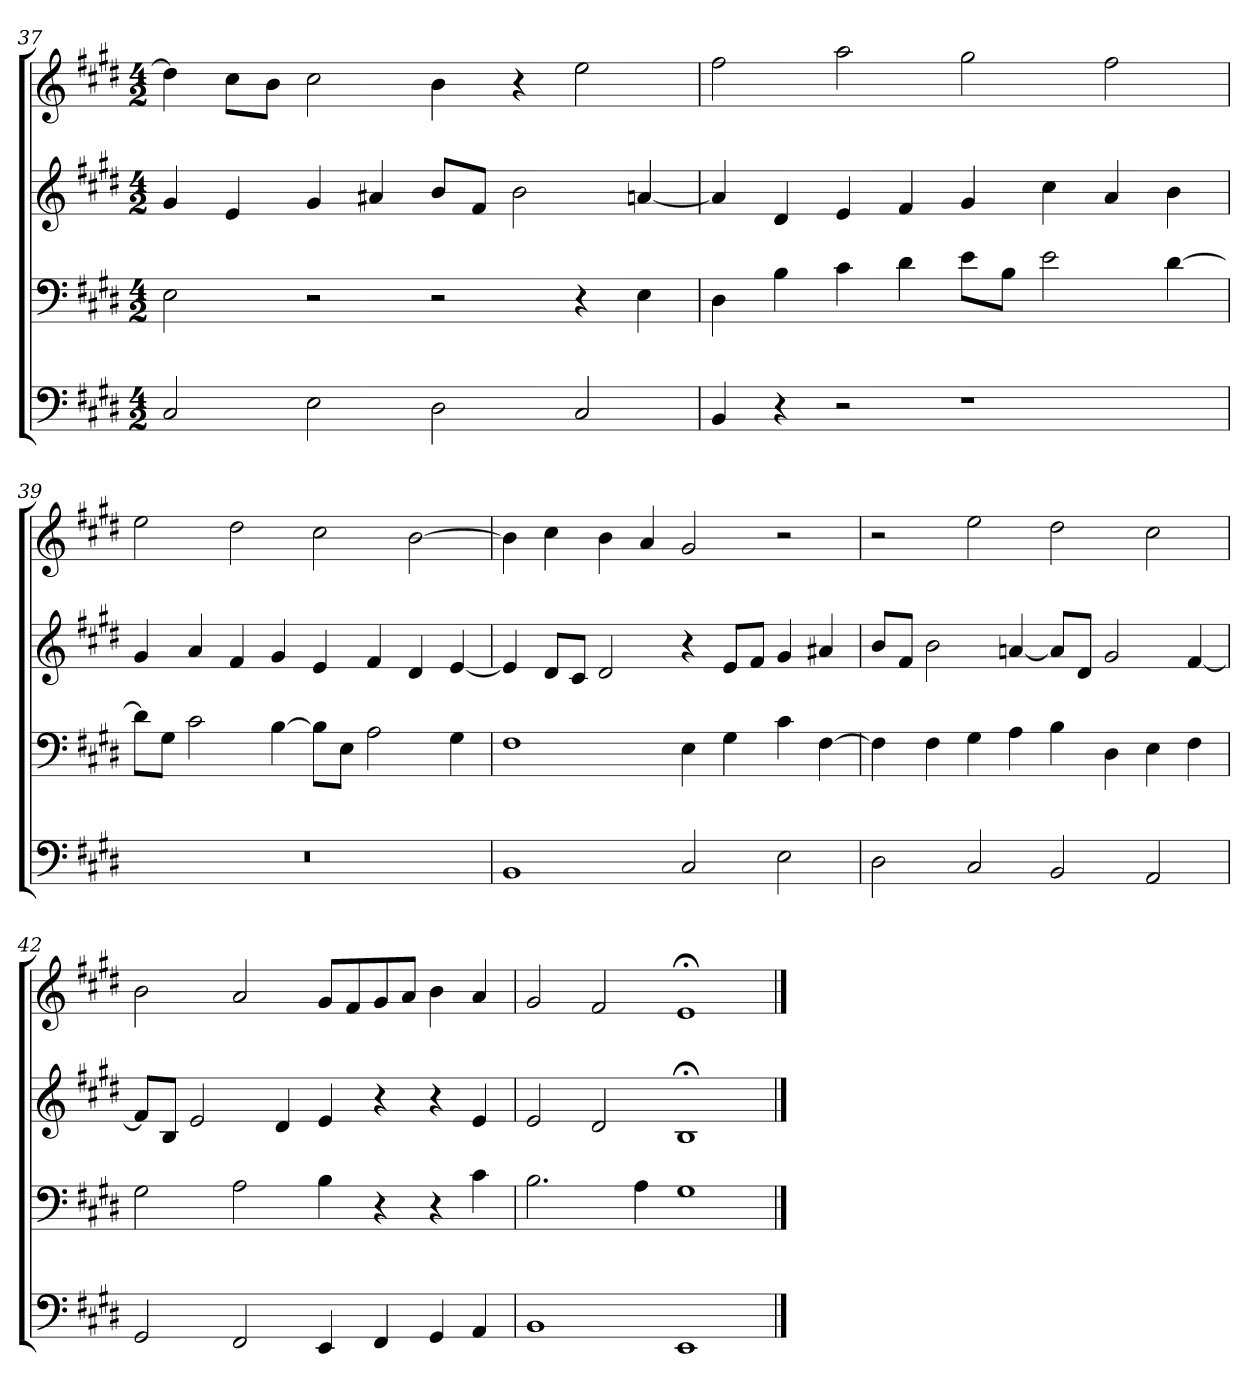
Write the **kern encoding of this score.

**kern	**kern	**kern	**kern
*part4	*part3	*part2	*part1
*staff4	*staff3	*staff2	*staff1
*clefF4	*clefF4	*clefG2	*clefG2
*k[f#c#g#d#]	*k[f#c#g#d#]	*k[f#c#g#d#]	*k[f#c#g#d#]
*M4/2	*M4/2	*M4/2	*M4/2
=37	=37	=37	=37
2C#	2E	4g#	4dd#]
.	.	4e	8cc#\L
.	.	.	8b\J
2E	2r	4g#	2cc#
.	.	4a#X	.
2D#	2r	8b/L	4b
.	.	8f#/J	.
.	.	2b	4r
2C#	4r	.	2ee
.	4E	[4an	.
=38	=38	=38	=38
4BB	4D#	4a]	2ff#
4r	4B	4d#	.
2r	4c#	4e	2aa
.	4d#	4f#	.
1r	8e\L	4g#	2gg#
.	8B\J	.	.
.	2e	4cc#	.
.	.	4a	2ff#
.	[4d#	4b	.
=39	=39	=39	=39
0r	8d#\L]	4g#	2ee
.	8G#\J	.	.
.	2c#	4a	.
.	.	4f#	2dd#
.	[4B	4g#	.
.	8B\L]	4e	2cc#
.	8E\J	.	.
.	2A	4f#	.
.	.	4d#	[2b
.	4G#	[4e	.
=40	=40	=40	=40
1BB	1F#	4e]	4b]
.	.	8d#/L	4cc#
.	.	8c#/J	.
.	.	2d#	4b
.	.	.	4a
2C#	4E	4r	2g#
.	4G#	8e/L	.
.	.	8f#/J	.
2E	4c#	4g#	2r
.	[4F#	4a#X	.
=41	=41	=41	=41
2D#	4F#]	8b/L	2r
.	.	8f#/J	.
.	4F#	2b	.
2C#	4G#	.	2ee
.	4A	[4an	.
2BB	4B	8a/L]	2dd#
.	.	8d#/J	.
.	4D#	2g#	.
2AA	4E	.	2cc#
.	4F#	[4f#	.
=42	=42	=42	=42
2GG#	2G#	8f#/L]	2b
.	.	8B/J	.
.	.	2e	.
2FF#	2A	.	2a
.	.	4d#	.
4EE	4B	4e	8g#/L
.	.	.	8f#/
4FF#	4r	4r	8g#/
.	.	.	8a/J
4GG#	4r	4r	4b
4AA	4c#	4e	4a
=43	=43	=43	=43
1BB	2.B	2e	2g#
.	.	2d#	2f#
.	4A	.	.
1EE	1G#	1B;<	1e;<
==	==	==	==
*-	*-	*-	*-
